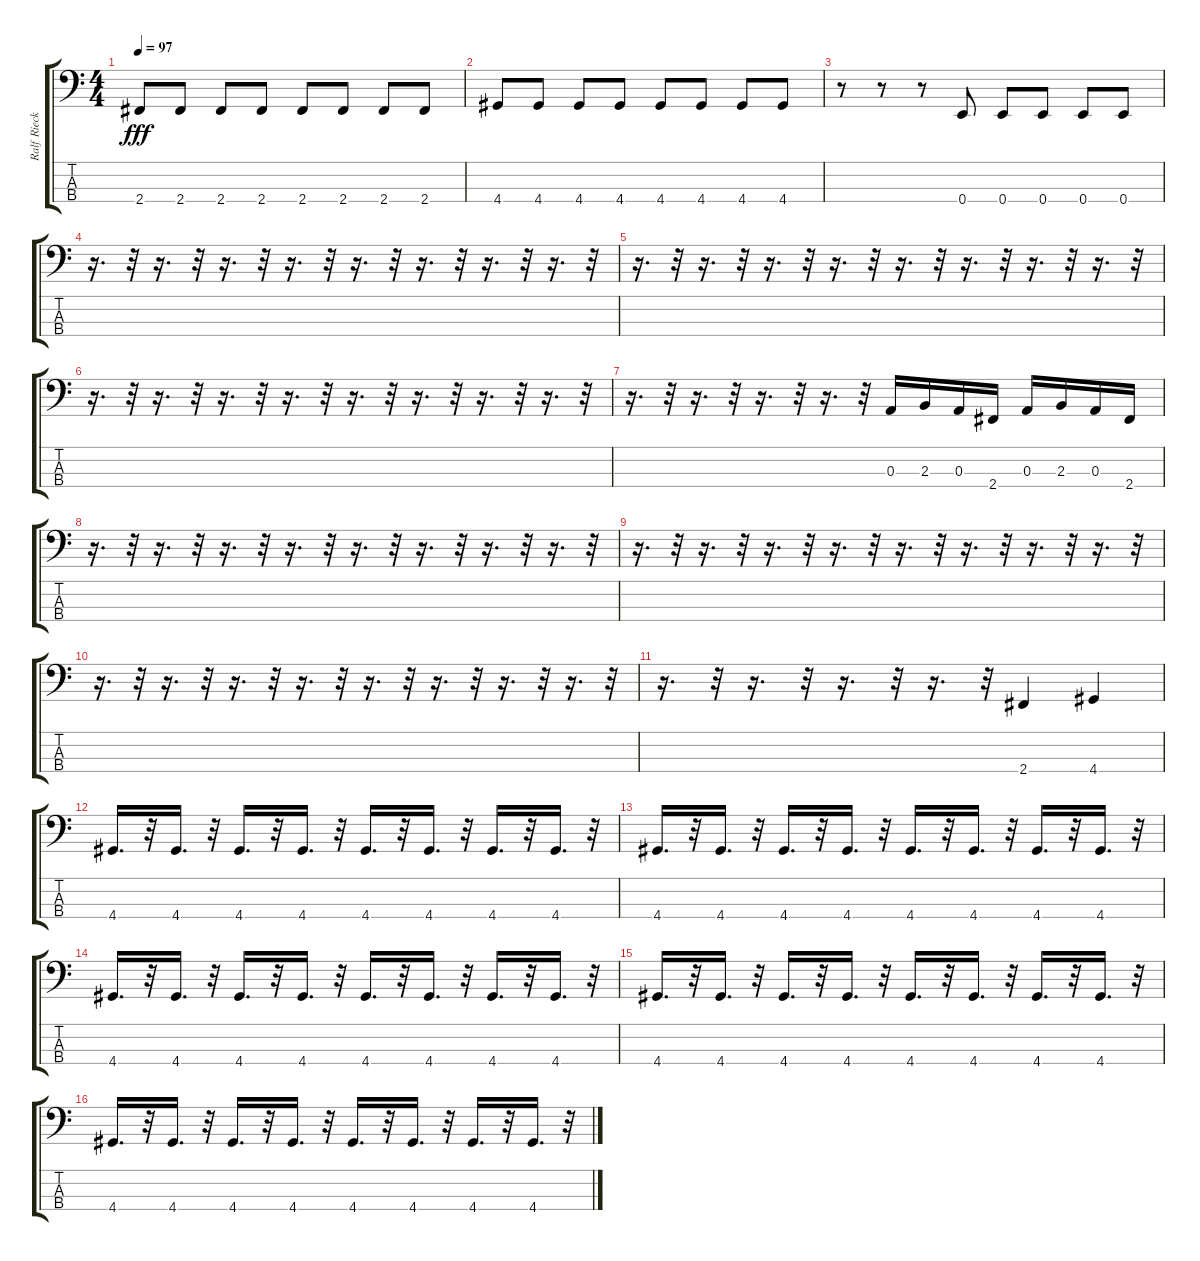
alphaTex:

\track ("Ralf Rieckermann" "Ralf Rieck") {instrument electricbassfinger}
\staff {score tabs}
\tuning (G2 D2 A1 E1) {hide}
\ts (4 4)
\tempo 97
\clef f4
\ks c
2.4.8{dy fff} 2.4.8 2.4.8 2.4.8 2.4.8 2.4.8 2.4.8 2.4.8 |
4.4.8 4.4.8 4.4.8 4.4.8 4.4.8 4.4.8 4.4.8 4.4.8 |
r.8 r.8 r.8 0.4.8 0.4.8 0.4.8 0.4.8 0.4.8 |
r.16{d} r.32 r.16{d} r.32 r.16{d} r.32 r.16{d} r.32 r.16{d} r.32 r.16{d} r.32 r.16{d} r.32 r.16{d} r.32 |
r.16{d} r.32 r.16{d} r.32 r.16{d} r.32 r.16{d} r.32 r.16{d} r.32 r.16{d} r.32 r.16{d} r.32 r.16{d} r.32 |
r.16{d} r.32 r.16{d} r.32 r.16{d} r.32 r.16{d} r.32 r.16{d} r.32 r.16{d} r.32 r.16{d} r.32 r.16{d} r.32 |
r.16{d} r.32 r.16{d} r.32 r.16{d} r.32 r.16{d} r.32 0.3.16 2.3.16 0.3.16 2.4.16 0.3.16 2.3.16 0.3.16 2.4.16 |
r.16{d} r.32 r.16{d} r.32 r.16{d} r.32 r.16{d} r.32 r.16{d} r.32 r.16{d} r.32 r.16{d} r.32 r.16{d} r.32 |
r.16{d} r.32 r.16{d} r.32 r.16{d} r.32 r.16{d} r.32 r.16{d} r.32 r.16{d} r.32 r.16{d} r.32 r.16{d} r.32 |
r.16{d} r.32 r.16{d} r.32 r.16{d} r.32 r.16{d} r.32 r.16{d} r.32 r.16{d} r.32 r.16{d} r.32 r.16{d} r.32 |
r.16{d} r.32 r.16{d} r.32 r.16{d} r.32 r.16{d} r.32 2.4.4 4.4.4 |
4.4.16{d} r.32 4.4.16{d} r.32 4.4.16{d} r.32 4.4.16{d} r.32 4.4.16{d} r.32 4.4.16{d} r.32 4.4.16{d} r.32 4.4.16{d} r.32 |
4.4.16{d} r.32 4.4.16{d} r.32 4.4.16{d} r.32 4.4.16{d} r.32 4.4.16{d} r.32 4.4.16{d} r.32 4.4.16{d} r.32 4.4.16{d} r.32 |
4.4.16{d} r.32 4.4.16{d} r.32 4.4.16{d} r.32 4.4.16{d} r.32 4.4.16{d} r.32 4.4.16{d} r.32 4.4.16{d} r.32 4.4.16{d} r.32 |
4.4.16{d} r.32 4.4.16{d} r.32 4.4.16{d} r.32 4.4.16{d} r.32 4.4.16{d} r.32 4.4.16{d} r.32 4.4.16{d} r.32 4.4.16{d} r.32 |
4.4.16{d} r.32 4.4.16{d} r.32 4.4.16{d} r.32 4.4.16{d} r.32 4.4.16{d} r.32 4.4.16{d} r.32 4.4.16{d} r.32 4.4.16{d} r.32
